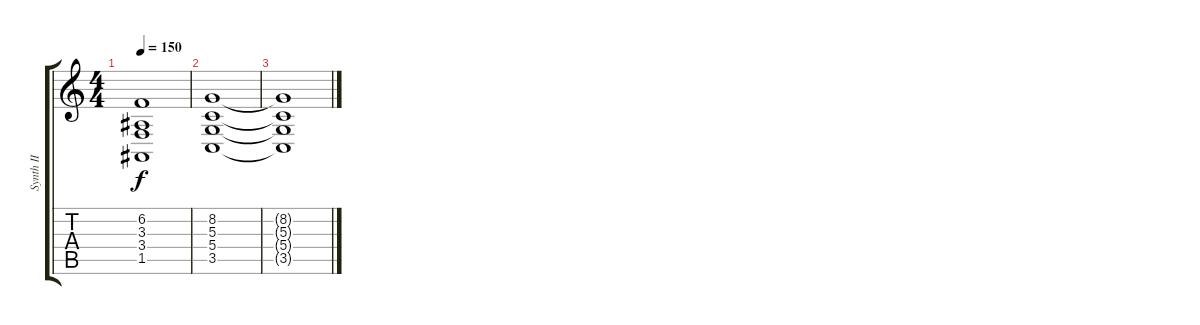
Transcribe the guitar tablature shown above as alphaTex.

\track ("Synth II" "Synth II") {instrument pad2warm}
\staff {score tabs}
\tuning (E4 B3 G3 D3 A2 D2) {hide}
\ts (4 4)
\tempo 150
\clef g2
\ks c
(6.2{t} 3.3{t} 3.4{t} 1.5{t}).1{dy f} |
(8.2 5.3 5.4 3.5).1 |
(8.2{t} 5.3{t} 5.4{t} 3.5{t}).1
